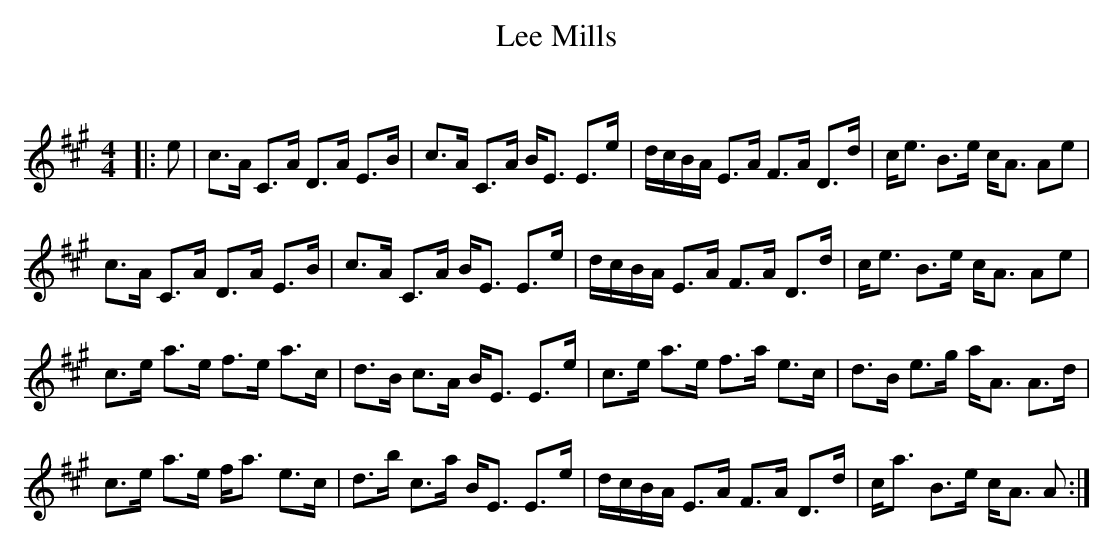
X:1
T: Lee Mills
C:
Q: 128
K:A
M:4/4
L:1/16
|:e2|c3A C3A D3A E3B|c3A C3A BE3 E3e|dcBA E3A F3A D3d|ce3 B3e cA3 A2e2|
c3A C3A D3A E3B|c3A C3A BE3 E3e|dcBA E3A F3A D3d|ce3 B3e cA3 A2e2|
c3e a3e f3e a3c|d3B c3A BE3 E3e|c3e a3e f3a e3c|d3B e3g aA3 A3d|
c3e a3e fa3 e3c|d3b c3a BE3 E3e|dcBA E3A F3A D3d|ca3 B3e cA3 A2:|
